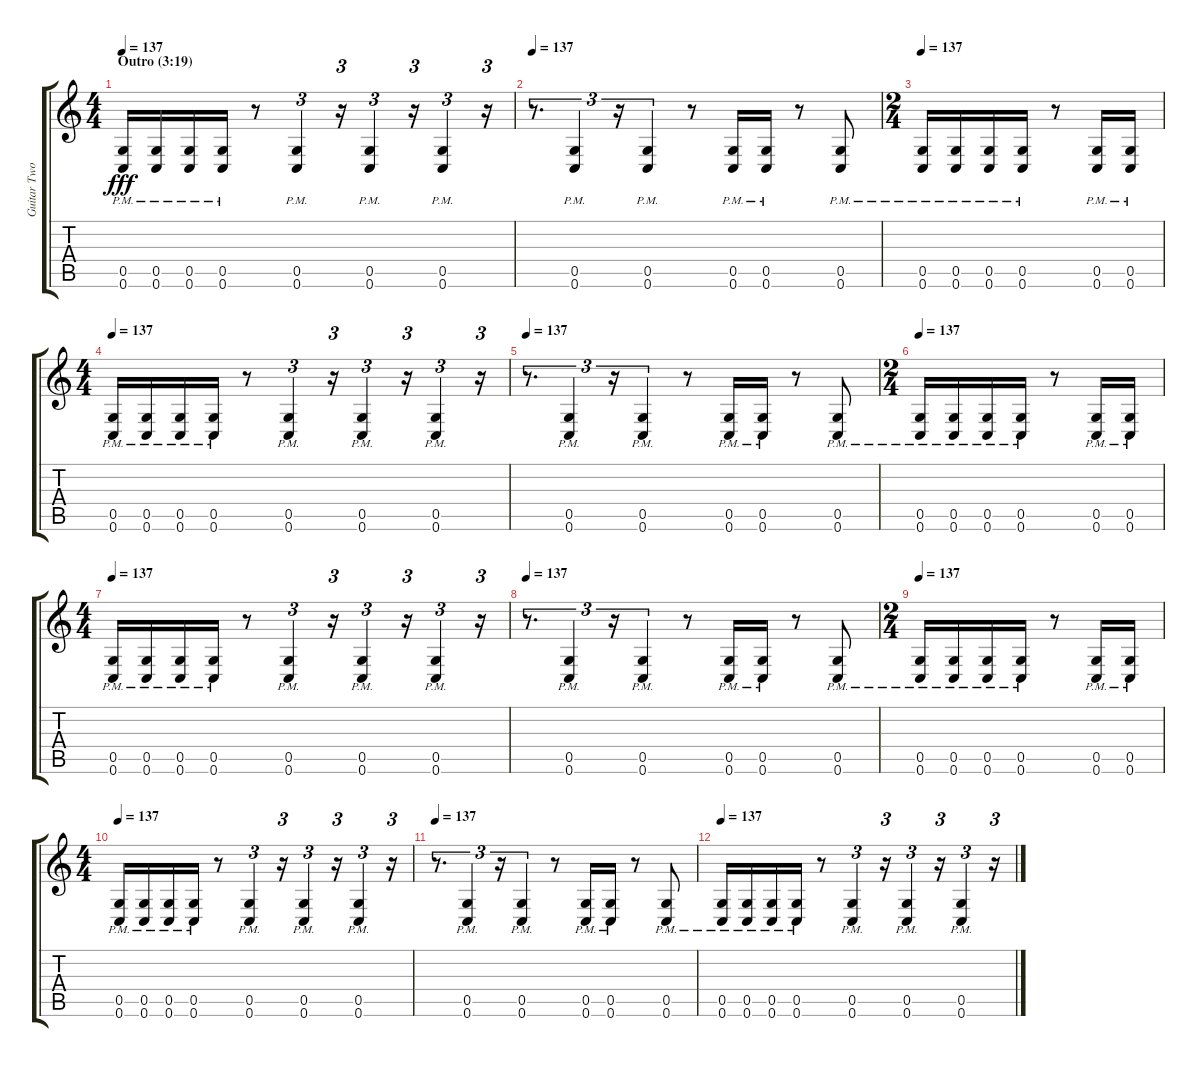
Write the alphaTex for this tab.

\track ("Guitar Two" "Guitar Two") {instrument overdrivenguitar}
\staff {score tabs}
\tuning (D4 A3 F3 C3 G2 C2) {hide}
\ts (4 4)
\section ("" "Outro (3:19)")
\tempo 137
\clef g2
\ks c
(0.5{pm} 0.6{pm}).16{dy fff} (0.5{pm} 0.6{pm}).16 (0.5{pm} 0.6{pm}).16 (0.5{pm} 0.6{pm}).16 r.8 (0.5{pm} 0.6{pm}).4{tu (3 2)} r.16{tu (3 2)} (0.5{pm} 0.6{pm}).4{tu (3 2)} r.16{tu (3 2)} (0.5{pm} 0.6{pm}).4{tu (3 2)} r.16{tu (3 2)} |
\tempo 137
r.8{d tu (3 2)} (0.5{pm} 0.6{pm}).4{tu (3 2)} r.16{tu (3 2)} (0.5{pm} 0.6{pm}).4{tu (3 2)} r.8 (0.5{pm} 0.6{pm}).16 (0.5{pm} 0.6{pm}).16 r.8 (0.5{pm} 0.6{pm}).8 |
\ts (2 4)
\tempo 137
(0.5{pm} 0.6{pm}).16 (0.5{pm} 0.6{pm}).16 (0.5{pm} 0.6{pm}).16 (0.5{pm} 0.6{pm}).16 r.8 (0.5{pm} 0.6{pm}).16 (0.5{pm} 0.6{pm}).16 |
\ts (4 4)
\tempo 137
(0.5{pm} 0.6{pm}).16 (0.5{pm} 0.6{pm}).16 (0.5{pm} 0.6{pm}).16 (0.5{pm} 0.6{pm}).16 r.8 (0.5{pm} 0.6{pm}).4{tu (3 2)} r.16{tu (3 2)} (0.5{pm} 0.6{pm}).4{tu (3 2)} r.16{tu (3 2)} (0.5{pm} 0.6{pm}).4{tu (3 2)} r.16{tu (3 2)} |
\tempo 137
r.8{d tu (3 2)} (0.5{pm} 0.6{pm}).4{tu (3 2)} r.16{tu (3 2)} (0.5{pm} 0.6{pm}).4{tu (3 2)} r.8 (0.5{pm} 0.6{pm}).16 (0.5{pm} 0.6{pm}).16 r.8 (0.5{pm} 0.6{pm}).8 |
\ts (2 4)
\tempo 137
(0.5{pm} 0.6{pm}).16 (0.5{pm} 0.6{pm}).16 (0.5{pm} 0.6{pm}).16 (0.5{pm} 0.6{pm}).16 r.8 (0.5{pm} 0.6{pm}).16 (0.5{pm} 0.6{pm}).16 |
\ts (4 4)
\tempo 137
(0.5{pm} 0.6{pm}).16 (0.5{pm} 0.6{pm}).16 (0.5{pm} 0.6{pm}).16 (0.5{pm} 0.6{pm}).16 r.8 (0.5{pm} 0.6{pm}).4{tu (3 2)} r.16{tu (3 2)} (0.5{pm} 0.6{pm}).4{tu (3 2)} r.16{tu (3 2)} (0.5{pm} 0.6{pm}).4{tu (3 2)} r.16{tu (3 2)} |
\tempo 137
r.8{d tu (3 2)} (0.5{pm} 0.6{pm}).4{tu (3 2)} r.16{tu (3 2)} (0.5{pm} 0.6{pm}).4{tu (3 2)} r.8 (0.5{pm} 0.6{pm}).16 (0.5{pm} 0.6{pm}).16 r.8 (0.5{pm} 0.6{pm}).8 |
\ts (2 4)
\tempo 137
(0.5{pm} 0.6{pm}).16 (0.5{pm} 0.6{pm}).16 (0.5{pm} 0.6{pm}).16 (0.5{pm} 0.6{pm}).16 r.8 (0.5{pm} 0.6{pm}).16 (0.5{pm} 0.6{pm}).16 |
\ts (4 4)
\tempo 137
(0.5{pm} 0.6{pm}).16 (0.5{pm} 0.6{pm}).16 (0.5{pm} 0.6{pm}).16 (0.5{pm} 0.6{pm}).16 r.8 (0.5{pm} 0.6{pm}).4{tu (3 2)} r.16{tu (3 2)} (0.5{pm} 0.6{pm}).4{tu (3 2)} r.16{tu (3 2)} (0.5{pm} 0.6{pm}).4{tu (3 2)} r.16{tu (3 2)} |
\tempo 137
r.8{d tu (3 2)} (0.5{pm} 0.6{pm}).4{tu (3 2)} r.16{tu (3 2)} (0.5{pm} 0.6{pm}).4{tu (3 2)} r.8 (0.5{pm} 0.6{pm}).16 (0.5{pm} 0.6{pm}).16 r.8 (0.5{pm} 0.6{pm}).8 |
\tempo 137
(0.5{pm} 0.6{pm}).16 (0.5{pm} 0.6{pm}).16 (0.5{pm} 0.6{pm}).16 (0.5{pm} 0.6{pm}).16 r.8 (0.5{pm} 0.6{pm}).4{tu (3 2)} r.16{tu (3 2)} (0.5{pm} 0.6{pm}).4{tu (3 2)} r.16{tu (3 2)} (0.5{pm} 0.6{pm}).4{tu (3 2)} r.16{tu (3 2)}
